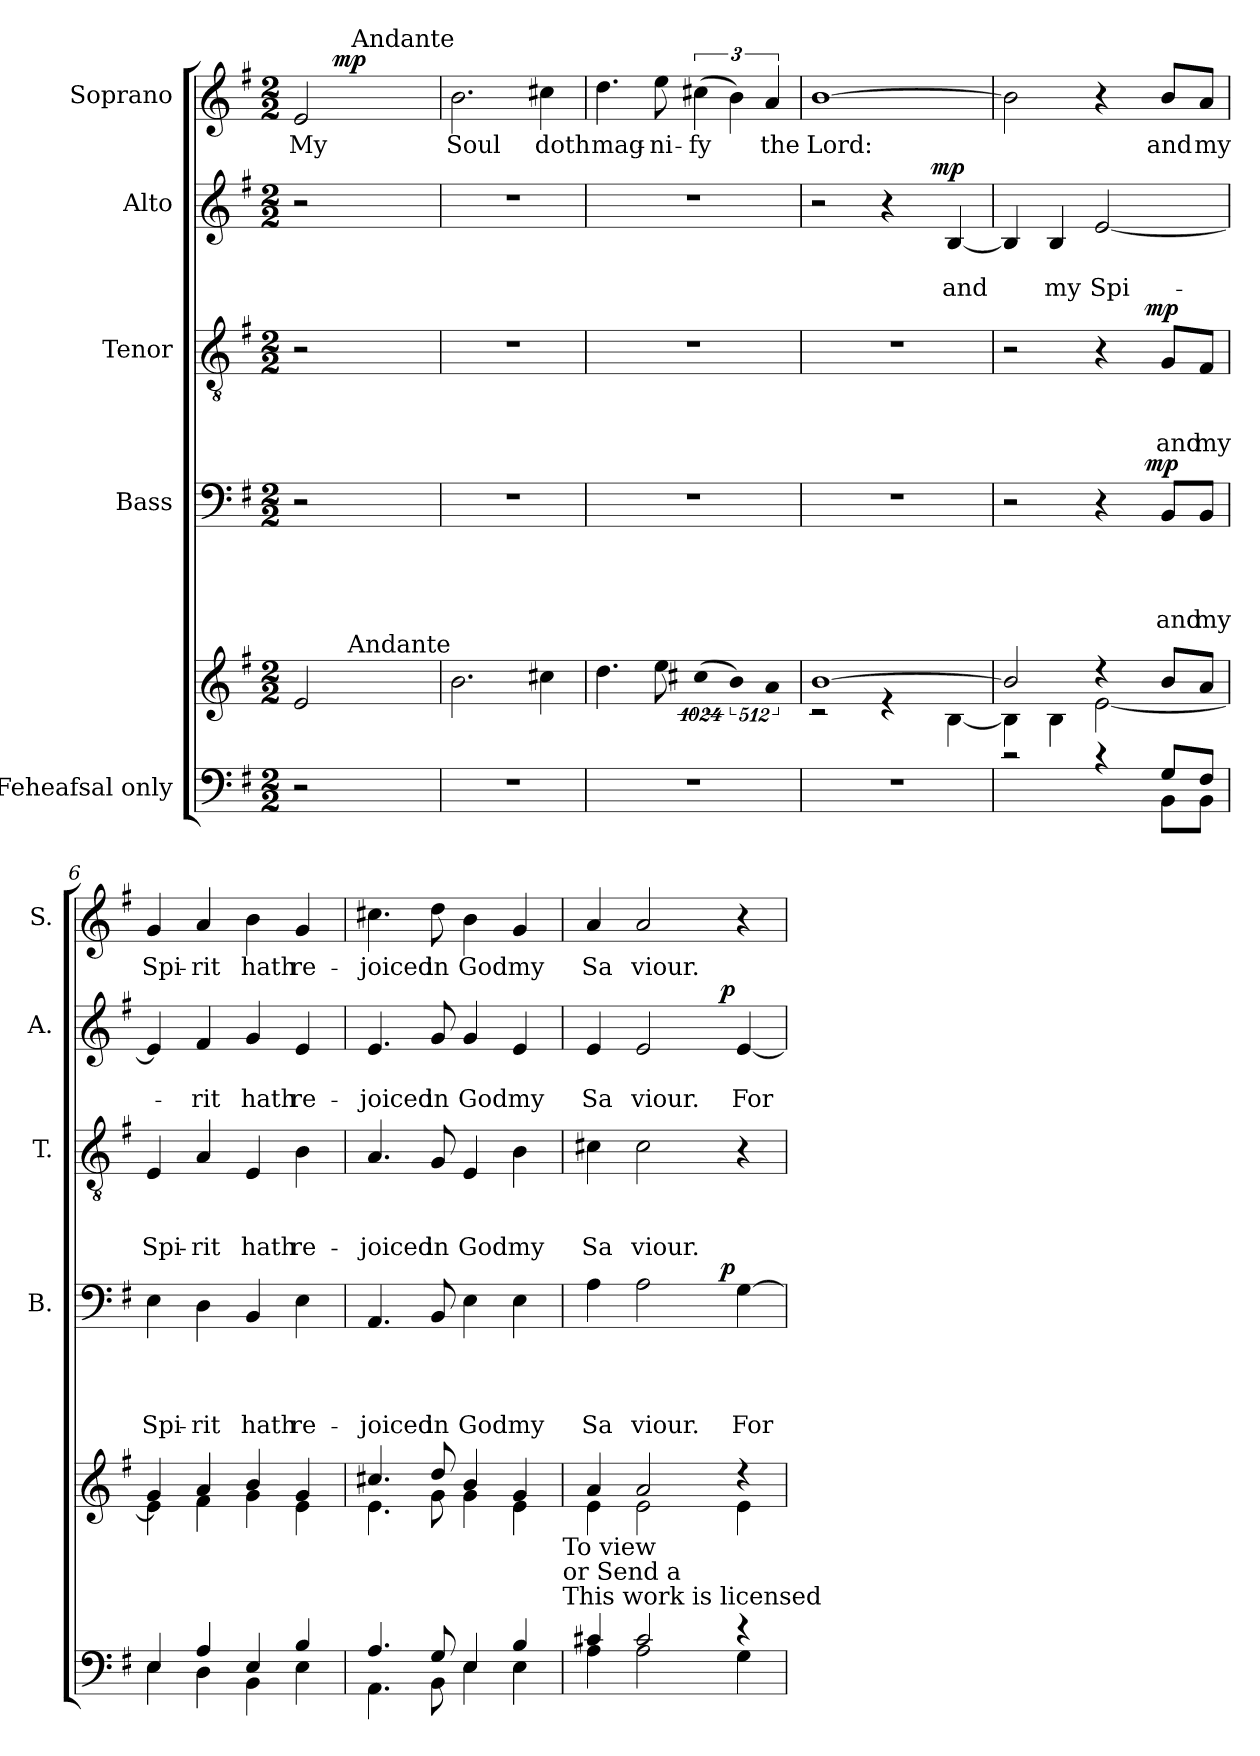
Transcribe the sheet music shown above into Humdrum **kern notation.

**kern	**kern	**kern	**text	**text	**text	**text	**dynam	**kern	**text	**text	**text	**dynam	**kern	**text	**text	**dynam	**kern	**text	**dynam
*part5	*part5	*part4	*part4	*part4	*part4	*part4	*part4	*part3	*part3	*part3	*part3	*part3	*part2	*part2	*part2	*part2	*part1	*part1	*part1
*staff6	*staff5	*staff4	*staff4	*staff4	*staff4	*staff4	*staff4	*staff3	*staff3	*staff3	*staff3	*staff3	*staff2	*staff2	*staff2	*staff2	*staff1	*staff1	*staff1
*I"Feheafsal only	*	*I"Bass	*	*	*	*	*	*I"Tenor	*	*	*	*	*I"Alto	*	*	*	*I"Soprano	*	*
*	*	*I'B.	*	*	*	*	*	*I'T.	*	*	*	*	*I'A.	*	*	*	*I'S.	*	*
*clefF4	*clefG2	*clefF4	*	*	*	*	*	*clefGv2	*	*	*	*	*clefG2	*	*	*	*clefG2	*	*
*k[f#]	*k[f#]	*k[f#]	*	*	*	*	*	*k[f#]	*	*	*	*	*k[f#]	*	*	*	*k[f#]	*	*
*G:	*G:	*G:	*	*	*	*	*	*G:	*	*	*	*	*G:	*	*	*	*G:	*	*
*M2/2	*M2/2	*M2/2	*	*	*	*	*	*M2/2	*	*	*	*	*M2/2	*	*	*	*M2/2	*	*
=1	=1	=1	=1	=1	=1	=1	=1	=1	=1	=1	=1	=1	=1	=1	=1	=1	=1	=1	=1
!	!LO:TX:b:t=Fof	!	!	!	!	!	!	!	!	!	!	!	!	!	!	!	!	!	!
!	!	!	!	!	!	!	!	!	!	!	!	!	!	!	!	!	!	!LO:LY:b	!
*	*^	*	*	*	*	*	*	*	*	*	*	*	*	*	*	*	*^	*	*
*	*	*	*	*	*	*	*	*	*	*	*	*	*	*	*	*	*	*	*^	*	*
2r	2e/	8ryy	2r	.	.	.	.	.	2r	.	.	.	.	2r	.	.	.	2e/	12..ryy	6ryy	My	.
.	.	32.ryy	.	.	.	.	.	.	.	.	.	.	.	.	.	.	.	.	.	.	.	.
!	!	!	!	!	!	!	!	!	!	!	!	!	!	!	!	!	!	!	!	!	!	!LO:DY:a
.	.	.	.	.	.	.	.	.	.	.	.	.	.	.	.	.	.	.	3ryy	.	.	mp
.	.	.	.	.	.	.	.	.	.	.	.	.	.	.	.	.	.	.	.	96ryy	.	.
!	!	!LO:TX:a:t=Andante	!	!	!	!	!	!	!	!	!	!	!	!	!	!	!	!	!	!	!	!
.	.	4ryy	.	.	.	.	.	.	.	.	.	.	.	.	.	.	.	.	.	.	.	.
!	!	!	!	!	!	!	!	!	!	!	!	!	!	!	!	!	!	!	!	!LO:TX:a:t=Andante	!	!
.	.	.	.	.	.	.	.	.	.	.	.	.	.	.	.	.	.	.	.	6ryy	.	.
.	.	.	.	.	.	.	.	.	.	.	.	.	.	.	.	.	.	.	.	12...ryy	.	.
.	.	16ryy	.	.	.	.	.	.	.	.	.	.	.	.	.	.	.	.	.	.	.	.
.	.	.	.	.	.	.	.	.	.	.	.	.	.	.	.	.	.	.	48ryy	.	.	.
.	.	64ryy	.	.	.	.	.	.	.	.	.	.	.	.	.	.	.	.	.	.	.	.
=2	=2	=2	=2	=2	=2	=2	=2	=2	=2	=2	=2	=2	=2	=2	=2	=2	=2	=2	=2	=2	=2	=2
!	!	!	!	!	!	!	!	!	!	!	!	!	!	!	!	!	!	!	!	!	!LO:LY:b	!
*	*v	*v	*	*	*	*	*	*	*	*	*	*	*	*	*	*	*	*v	*v	*v	*	*
1r	2.b\	1r	.	.	.	.	.	1r	.	.	.	.	1r	.	.	.	2.b\	Soul	.
!	!	!	!	!	!	!	!	!	!	!	!	!	!	!	!	!	!	!LO:LY:b	!
.	4cc#X\	.	.	.	.	.	.	.	.	.	.	.	.	.	.	.	4cc#X\	doth	.
=3	=3	=3	=3	=3	=3	=3	=3	=3	=3	=3	=3	=3	=3	=3	=3	=3	=3	=3	=3
!	!	!	!	!	!	!	!	!	!	!	!	!	!	!	!	!	!	!LO:LY:b	!
1r	4.dd\	1r	.	.	.	.	.	1r	.	.	.	.	1r	.	.	.	4.dd\	mag-	.
!	!	!	!	!	!	!	!	!	!	!	!	!	!	!	!	!	!	!LO:LY:b	!
.	8ee\	.	.	.	.	.	.	.	.	.	.	.	.	.	.	.	8ee\	-ni-	.
!	!LO:N:vis=4	!	!	!	!	!	!	!	!	!	!	!	!	!	!	!	!	!LO:LY:b:rj	!
.	(>4096%683cc#X\	.	.	.	.	.	.	.	.	.	.	.	.	.	.	.	(>6cc#X\	-fy	.
.	.	.	.	.	.	.	.	.	.	.	.	.	.	.	.	.	6b\)	.	.
!	!LO:N:vis=4	!	!	!	!	!	!	!	!	!	!	!	!	!	!	!	!	!	!
.	2048%341b\)	.	.	.	.	.	.	.	.	.	.	.	.	.	.	.	.	.	.
!	!LO:N:vis=4	!	!	!	!	!	!	!	!	!	!	!	!	!	!	!	!	!	!
.	4096%683a/	.	.	.	.	.	.	.	.	.	.	.	.	.	.	.	.	.	.
!	!	!	!	!	!	!	!	!	!	!	!	!	!	!	!	!	!	!LO:LY:b	!
.	.	.	.	.	.	.	.	.	.	.	.	.	.	.	.	.	6a/	the	.
=4	=4	=4	=4	=4	=4	=4	=4	=4	=4	=4	=4	=4	=4	=4	=4	=4	=4	=4	=4
*	*^	*	*	*	*	*	*	*	*	*	*	*	*	*	*	*	*	*	*
!	!	!	!	!	!	!	!	!	!	!	!	!	!	!	!	!	!	!	!LO:LY:b	!
*	*	*	*	*	*	*	*	*	*	*	*	*	*	*^	*	*	*	*	*	*
1r	[>1b	2rc	1r	.	.	.	.	.	1r	.	.	.	.	2r	3%2ryy	.	.	.	[>1b	Lord:	.
.	.	4re	.	.	.	.	.	.	.	.	.	.	.	4r	.	.	.	.	.	.	.
.	.	.	.	.	.	.	.	.	.	.	.	.	.	.	24ryy	.	.	.	.	.	.
!	!	!	!	!	!	!	!	!	!	!	!	!	!	!	!	!	!	!LO:DY:a	!	!	!
.	.	.	.	.	.	.	.	.	.	.	.	.	.	.	6..ryy	.	.	mp	.	.	.
!	!	!	!	!	!	!	!	!	!	!	!	!	!	!	!	!	!LO:LY:b	!	!	!	!
.	.	[<4B\	.	.	.	.	.	.	.	.	.	.	.	[<4B/	.	.	and	.	.	.	.
*	*	*	*	*	*	*	*	*	*	*	*	*	*	*v	*v	*	*	*	*	*	*
=5	=5	=5	=5	=5	=5	=5	=5	=5	=5	=5	=5	=5	=5	=5	=5	=5	=5	=5	=5	=5
*^	*	*	*^	*	*	*	*	*	*^	*	*	*	*	*	*	*	*	*	*	*
2rc	2.ryy	2b/]	4B\]	2r	3%2ryy	.	.	.	.	.	2r	3%2ryy	.	.	.	.	4B/]	.	.	.	2b\]	.	.
!	!	!	!	!	!	!	!	!	!	!	!	!	!	!	!	!	!	!	!LO:LY:b	!	!	!	!
.	.	.	4B\	.	.	.	.	.	.	.	.	.	.	.	.	.	4B/	.	my	.	.	.	.
!	!	!	!	!	!	!	!	!	!	!	!	!	!	!	!	!	!	!	!LO:LY:b	!	!	!	!
4rc	.	4rdd	[<2e\	4r	.	.	.	.	.	.	4r	.	.	.	.	.	[<2e/	.	Spi-	.	4r	.	.
.	.	.	.	.	24ryy	.	.	.	.	.	.	24ryy	.	.	.	.	.	.	.	.	.	.	.
!	!	!	!	!	!	!	!	!	!	!LO:DY:a	!	!	!	!	!	!LO:DY:a	!	!	!	!	!	!	!
.	.	.	.	.	6..ryy	.	.	.	.	mp	.	6..ryy	.	.	.	mp	.	.	.	.	.	.	.
!	!	!	!	!	!	!	!	!	!LO:LY:b	!	!	!	!	!	!LO:LY:b	!	!	!	!	!	!	!LO:LY:b	!
8G/L	8BB\L	8b/L	.	8BB/L	.	.	.	.	and	.	8G/L	.	.	.	and	.	.	.	.	.	8b/L	and	.
!	!	!	!	!	!	!	!	!	!LO:LY:b	!	!	!	!	!	!LO:LY:b	!	!	!	!	!	!	!LO:LY:b	!
8F#/J	8BB\J	8a/J	.	8BB/J	.	.	.	.	my	.	8F#/J	.	.	.	my	.	.	.	.	.	8a/J	my	.
=6	=6	=6	=6	=6	=6	=6	=6	=6	=6	=6	=6	=6	=6	=6	=6	=6	=6	=6	=6	=6	=6	=6	=6
!	!	!	!	!	!	!	!	!	!LO:LY:b	!	!	!	!	!	!LO:LY:b	!	!	!	!	!	!	!LO:LY:b	!
*	*	*	*	*v	*v	*	*	*	*	*	*	*	*	*	*	*	*	*	*	*	*	*	*
*	*	*	*	*	*	*	*	*	*	*v	*v	*	*	*	*	*	*	*	*	*	*	*
4E/	4E\	4g/	4e\]	4E\	.	.	.	Spi-	.	4E/	.	.	Spi-	.	4e/]	.	.	.	4g/	Spi-	.
!	!	!	!	!	!	!	!	!LO:LY:b:rj	!	!	!	!	!LO:LY:b:rj	!	!	!	!LO:LY:b	!	!	!LO:LY:b:rj	!
4A/	4D\	4a/	4f#\	4D\	.	.	.	-rit	.	4A/	.	.	-rit	.	4f#/	.	-rit	.	4a/	-rit	.
!	!	!	!	!	!	!	!	!LO:LY:b	!	!	!	!	!LO:LY:b	!	!	!	!LO:LY:b	!	!	!LO:LY:b	!
4E/	4BB\	4b/	4g\	4BB/	.	.	.	hath	.	4E/	.	.	hath	.	4g/	.	hath	.	4b\	hath	.
!	!	!	!	!	!	!	!	!LO:LY:b	!	!	!	!	!LO:LY:b	!	!	!	!LO:LY:b	!	!	!LO:LY:b	!
4B/	4E\	4g/	4e\	4E\	.	.	.	re-	.	4B\	.	.	re-	.	4e/	.	re-	.	4g/	re-	.
!!LO:LB:g=z
=7	=7	=7	=7	=7	=7	=7	=7	=7	=7	=7	=7	=7	=7	=7	=7	=7	=7	=7	=7	=7	=7
!	!	!	!	!	!	!	!	!LO:LY:b	!	!	!	!	!LO:LY:b	!	!	!	!LO:LY:b	!	!	!LO:LY:b	!
4.A/	4.AA\	4.cc#X/	4.e\	4.AA/	.	.	.	-joiced	.	4.A/	.	.	-joiced	.	4.e/	.	-joiced	.	4.cc#X\	-joiced	.
!	!	!	!	!	!	!	!	!LO:LY:b	!	!	!	!	!LO:LY:b	!	!	!	!LO:LY:b	!	!	!LO:LY:b	!
8G/	8BB\	8dd/	8g\	8BB/	.	.	.	in	.	8G/	.	.	in	.	8g/	.	in	.	8dd\	in	.
!	!	!	!	!	!	!	!	!LO:LY:b	!	!	!	!	!LO:LY:b	!	!	!	!LO:LY:b	!	!	!LO:LY:b	!
4E/	4E\	4b/	4g\	4E\	.	.	.	God	.	4E/	.	.	God	.	4g/	.	God	.	4b\	God	.
!	!	!	!	!	!	!	!	!LO:LY:b	!	!	!	!	!LO:LY:b	!	!	!	!LO:LY:b	!	!	!LO:LY:b	!
4B/	4E\	4g/	4e\	4E\	.	.	.	my	.	4B\	.	.	my	.	4e/	.	my	.	4g/	my	.
!	!	!	!LO:TX:b:t=To view	!	!	!	!	!	!	!	!	!	!	!	!	!	!	!	!	!	!
!	!	!	!LO:TX:b:t=or Send a	!	!	!	!	!	!	!	!	!	!	!	!	!	!	!	!	!	!
!	!	!	!LO:TX:b:t=This work is licensed	!	!	!	!	!	!	!	!	!	!	!	!	!	!	!	!	!	!
=8	=8	=8	=8	=8	=8	=8	=8	=8	=8	=8	=8	=8	=8	=8	=8	=8	=8	=8	=8	=8	=8
!	!	!	!	!	!	!	!	!LO:LY:b	!	!	!	!	!LO:LY:b	!	!	!	!LO:LY:b	!	!	!LO:LY:b	!
*	*	*	*	*^	*	*	*	*	*	*	*	*	*	*	*^	*	*	*	*	*	*
4c#X/	4A\	4a/	4e\	4A\	3%2ryy	.	.	.	Sa	.	4c#X\	.	.	Sa	.	4e/	3%2ryy	.	Sa	.	4a/	Sa	.
!	!	!	!	!	!	!	!	!	!LO:LY:b	!	!	!	!	!LO:LY:b	!	!	!	!	!LO:LY:b	!	!	!LO:LY:b	!
2c#/	2A\	2a/	2e\	2A\	.	.	.	.	viour.	.	2c#\	.	.	viour.	.	2e/	.	.	viour.	.	2a/	viour.	.
.	.	.	.	.	24ryy	.	.	.	.	.	.	.	.	.	.	.	24ryy	.	.	.	.	.	.
!	!	!	!	!	!	!	!	!	!	!LO:DY:a	!	!	!	!	!	!	!	!	!	!LO:DY:a	!	!	!
.	.	.	.	.	6..ryy	.	.	.	.	p	.	.	.	.	.	.	6..ryy	.	.	p	.	.	.
!	!	!	!	!	!	!	!	!	!LO:LY:b	!	!	!	!	!	!	!	!	!	!LO:LY:b	!	!	!	!
4re	4G\	4rdd	4e\	[>4G\	.	.	.	.	For	.	4r	.	.	.	.	[<4e/	.	.	For	.	4r	.	.
!	!	!	!LO:TX:b:t=under the Creative	!	!	!	!	!	!	!	!	!	!	!	!	!	!	!	!	!	!	!	!
!	!	!	!LO:TX:b:t=For a .pdf of this	!	!	!	!	!	!	!	!	!	!	!	!	!	!	!	!	!	!	!	!
!	!	!	!LO:TX:b:t=a copy of this license,	!	!	!	!	!	!	!	!	!	!	!	!	!	!	!	!	!	!	!	!
!	!	!	!LO:TX:b:t=letter to Creative Commons,	!	!	!	!	!	!	!	!	!	!	!	!	!	!	!	!	!	!	!	!
*v	*v	*	*	*v	*v	*	*	*	*	*	*	*	*	*	*	*v	*v	*	*	*	*	*	*
*	*v	*v	*	*	*	*	*	*	*	*	*	*	*	*	*	*	*	*	*	*
=	=	=	=	=	=	=	=	=	=	=	=	=	=	=	=	=	=	=	=
*-	*-	*-	*-	*-	*-	*-	*-	*-	*-	*-	*-	*-	*-	*-	*-	*-	*-	*-	*-
